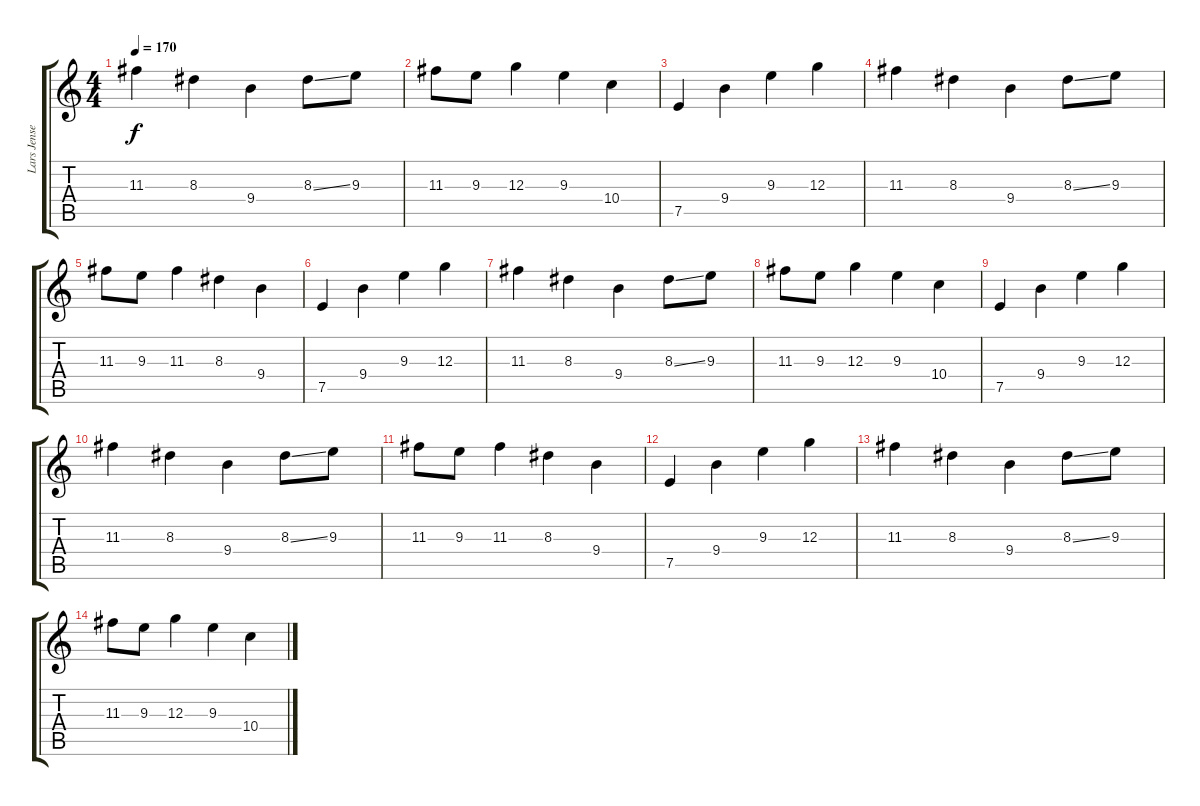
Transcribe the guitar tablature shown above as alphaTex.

\track ("Lars Jensen" "Lars Jense") {instrument acousticguitarsteel}
\staff {score tabs}
\tuning (E4 B3 G3 D3 A2 E2) {hide}
\ts (4 4)
\tempo 170
\clef g2
\ks c
11.3.4{dy f} 8.3.4 9.4.4 8.3{ss}.8 9.3.8 |
11.3.8 9.3.8 12.3.4 9.3.4 10.4.4 |
7.5.4 9.4.4 9.3.4 12.3.4 |
11.3.4 8.3.4 9.4.4 8.3{ss}.8 9.3.8 |
11.3.8 9.3.8 11.3.4 8.3.4 9.4.4 |
7.5.4 9.4.4 9.3.4 12.3.4 |
11.3.4 8.3.4 9.4.4 8.3{ss}.8 9.3.8 |
11.3.8 9.3.8 12.3.4 9.3.4 10.4.4 |
7.5.4 9.4.4 9.3.4 12.3.4 |
11.3.4 8.3.4 9.4.4 8.3{ss}.8 9.3.8 |
11.3.8 9.3.8 11.3.4 8.3.4 9.4.4 |
7.5.4 9.4.4 9.3.4 12.3.4 |
11.3.4 8.3.4 9.4.4 8.3{ss}.8 9.3.8 |
11.3.8 9.3.8 12.3.4 9.3.4 10.4.4
